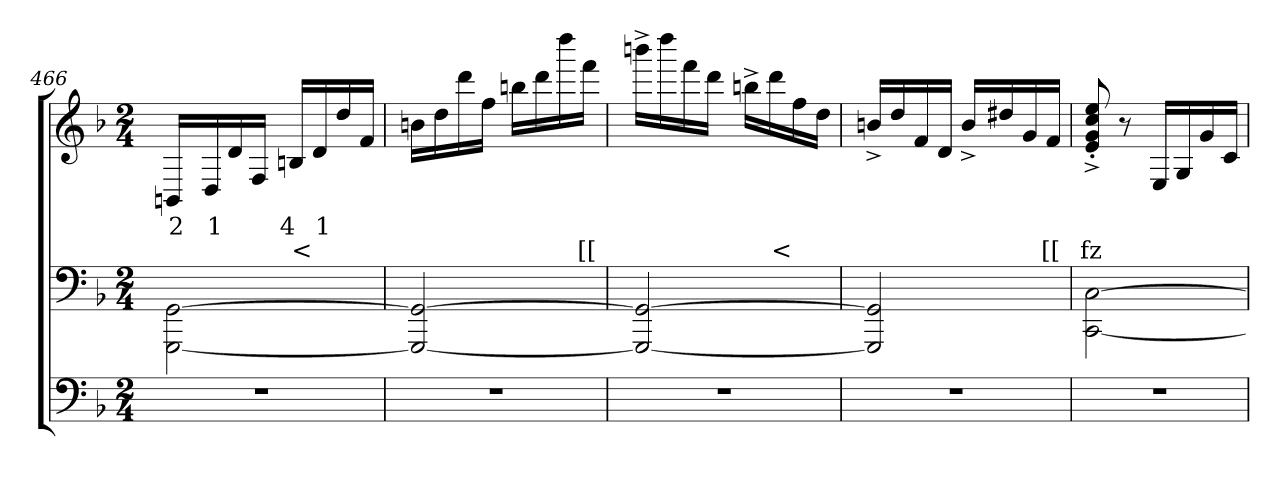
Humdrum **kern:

**kern	**kern	**kern	**text	**text
*part3	*part2	*part1	*part1	*part1
*staff3	*staff2	*staff1	*staff1	*staff1
*clefF4	*clefF4	*clefG2	*	*
*k[b-]	*k[b-]	*k[b-]	*	*
*M2/4	*M2/4	*M2/4	*	*
=466	=466	=466	=466	=466
2r	[2GG\ [2GGG\	16BBnLL	2	.
.	.	16D	1	.
.	.	16d	.	.
.	.	16FJJ	.	.
.	.	16BnLL	4	<
.	.	16d	1	.
.	.	16dd	.	.
.	.	16fJJ	.	.
=467	=467	=467	=467	=467
2r	2GG_ 2GGG_	16bnLL	.	.
.	.	16dd	.	.
.	.	16ddd	.	.
.	.	16ffJJ	.	.
.	.	16bbnLL	.	.
.	.	16ddd	.	.
.	.	16dddd	.	.
.	.	16fffJJ	.	[[
=468	=468	=468	=468	=468
2r	2GG_ 2GGG_	16bbbn^>LL	.	.
.	.	16dddd	.	.
.	.	16fff	.	.
.	.	16dddJJ	.	.
.	.	16bbn^>LL	.	.
.	.	16ddd	.	<
.	.	16ff	.	.
.	.	16ddJJ	.	.
=469	=469	=469	=469	=469
2r	2GG] 2GGG]	16bn^>LL	.	.
.	.	16dd	.	.
.	.	16f	.	.
.	.	16dJJ	.	.
.	.	16b^>LL	.	.
.	.	16dd#X	.	.
.	.	16g	.	.
.	.	16fJJ	.	[[
=470	=470	=470	=470	=470
2r	[2C\ [2CC\	8ee'>^> 8cc'>^> 8g'>^> 8e'>^>	.	fz
.	.	8r	.	.
.	.	16ELL	.	.
.	.	16G	.	.
.	.	16g	.	.
.	.	16cJJ	.	.
=	=	=	=	=
*-	*-	*-	*-	*-
